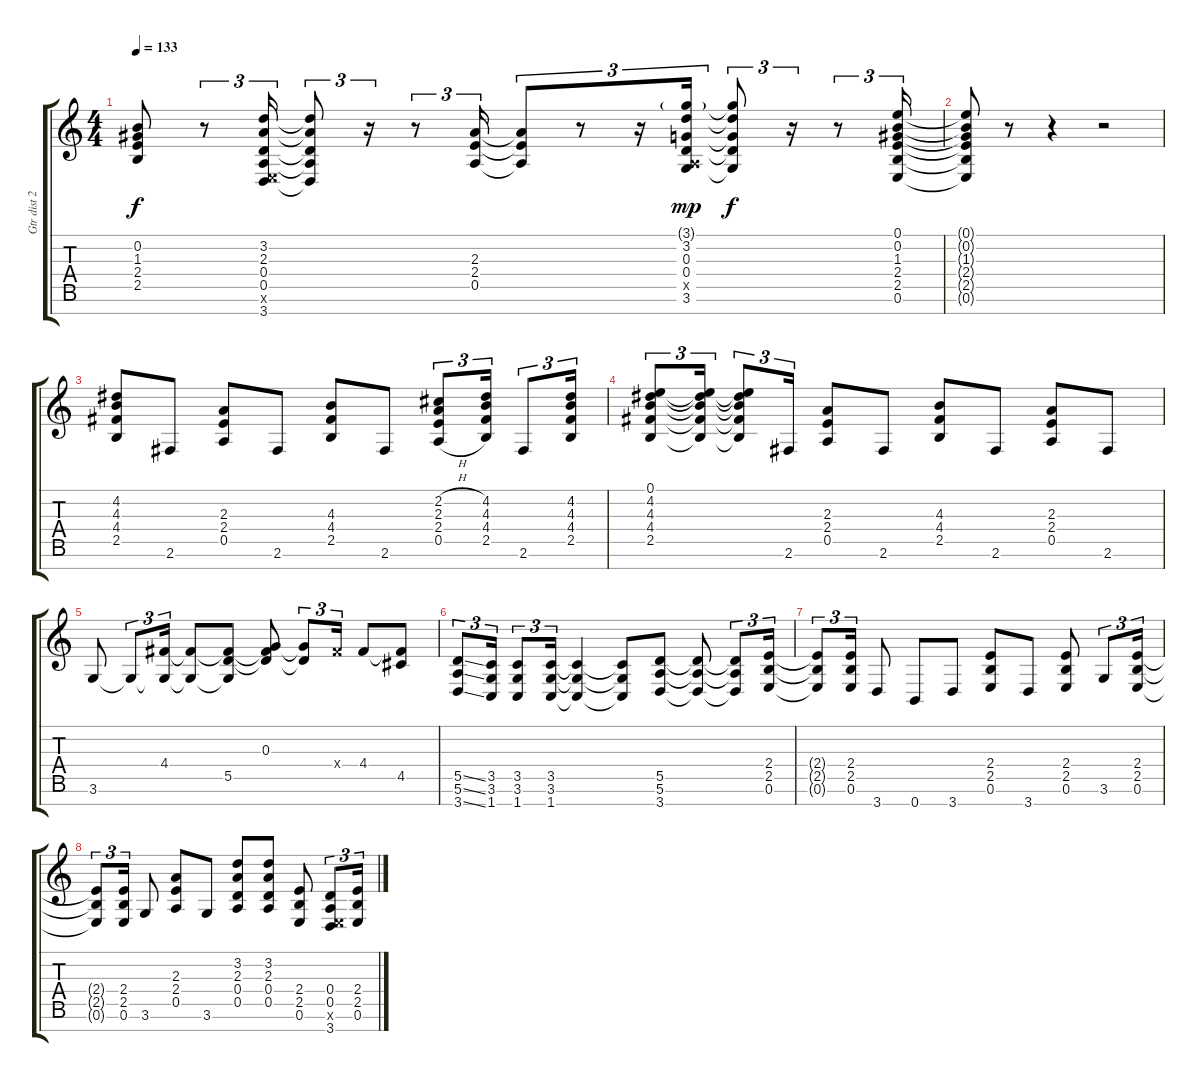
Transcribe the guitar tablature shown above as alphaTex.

\track ("Gtr dist 2" "Gtr dist 2") {instrument distortionguitar}
\staff {score tabs}
\tuning (E4 B3 G3 D3 A2 E2 B1) {hide}
\ts (4 4)
\tempo 133
\clef g2
\ks c
(0.2{t} 1.3{t} 2.4{t} 2.5{t}).8{dy f} r.8{tu (3 2)} (3.2 2.3 0.4 0.5 0.6{x} 3.7).16{tu (3 2)} (3.2{t} 2.3{t} 0.4{t} 0.5{t} 3.7{t}).8{tu (3 2)} r.16{tu (3 2)} r.8{tu (3 2)} (2.3 2.4 0.5).16{tu (3 2)} (2.3{t} 2.4{t} 0.5{t}).8{tu (3 2)} r.8{tu (3 2)} r.16{tu (3 2)} (3.1{g} 3.2 0.3 0.4 0.5{x} 3.6).16{tu (3 2) dy mp} (3.1{t} 3.2{t} 0.3{t} 0.4{t} 3.6{t}).8{tu (3 2) dy f} r.16{tu (3 2)} r.8{tu (3 2)} (0.1 0.2 1.3 2.4 2.5 0.6).16{tu (3 2)} |
(0.1{t} 0.2{t} 1.3{t} 2.4{t} 2.5{t} 0.6{t}).8 r.8 r.4 r.2 |
(4.2 4.3 4.4 2.5).8 2.6.8 (2.3 2.4 0.5).8 2.6.8 (4.3 4.4 2.5).8 2.6.8 (2.2{h} 2.3{h} 2.4{h} 0.5{h}).8{tu (3 2)} (4.2 4.3 4.4 2.5).16{tu (3 2)} 2.6.8{tu (3 2)} (4.2 4.3 4.4 2.5).16{tu (3 2)} |
(0.1 4.2 4.3 4.4 2.5).8{tu (3 2)} (0.1{t} 4.2{t} 4.3{t} 4.4{t} 2.5{t}).16{tu (3 2)} (0.1{t} 4.2{t} 4.3{t} 4.4{t} 2.5{t}).8{tu (3 2)} 2.6.16{tu (3 2)} (2.3 2.4 0.5).8 2.6.8 (4.3 4.4 2.5).8 2.6.8 (2.3 2.4 0.5).8 2.6.8 |
3.6.8 3.6{t}.8{tu (3 2)} (4.4 3.6{t}).16{tu (3 2)} (4.4{t} 3.6{t}).8 (4.4{t} 5.5 3.6{t}).8 (0.3 4.4{t} 5.5{t}).8 (0.3{t} 5.5{t}).8{tu (3 2)} 4.4{x}.16{tu (3 2)} 4.4.8 (4.4{t} 4.5).8 |
(5.5{ss} 5.6{ss} 3.7{ss}).8{tu (3 2)} (3.5 3.6 1.7).16{tu (3 2)} (3.5 3.6 1.7).8{tu (3 2)} (3.5 3.6 1.7).16{tu (3 2)} (3.5{t} 3.6{t} 1.7{t}).4 (3.5{t} 3.6{t} 1.7{t}).8 (5.5 5.6 3.7).8 (5.5{t} 5.6{t} 3.7{t}).8 (5.5{t} 5.6{t} 3.7{t}).8{tu (3 2)} (2.4 2.5 0.6).16{tu (3 2)} |
(2.4{t} 2.5{t} 0.6{t}).8{tu (3 2)} (2.4 2.5 0.6).16{tu (3 2)} 3.7.8 0.7.8 3.7.8 (2.4 2.5 0.6).8 3.7.8 (2.4 2.5 0.6).8 3.6.8{tu (3 2)} (2.4 2.5 0.6).16{tu (3 2)} |
(2.4{t} 2.5{t} 0.6{t}).8{tu (3 2)} (2.4 2.5 0.6).16{tu (3 2)} 3.6.8 (2.3 2.4 0.5).8 3.6.8 (3.2 2.3 0.4 0.5).8 (3.2 2.3 0.4 0.5).8 (2.4 2.5 0.6).8 (0.4 0.5 0.6{x} 3.7).8{tu (3 2)} (2.4 2.5 0.6).16{tu (3 2)}
